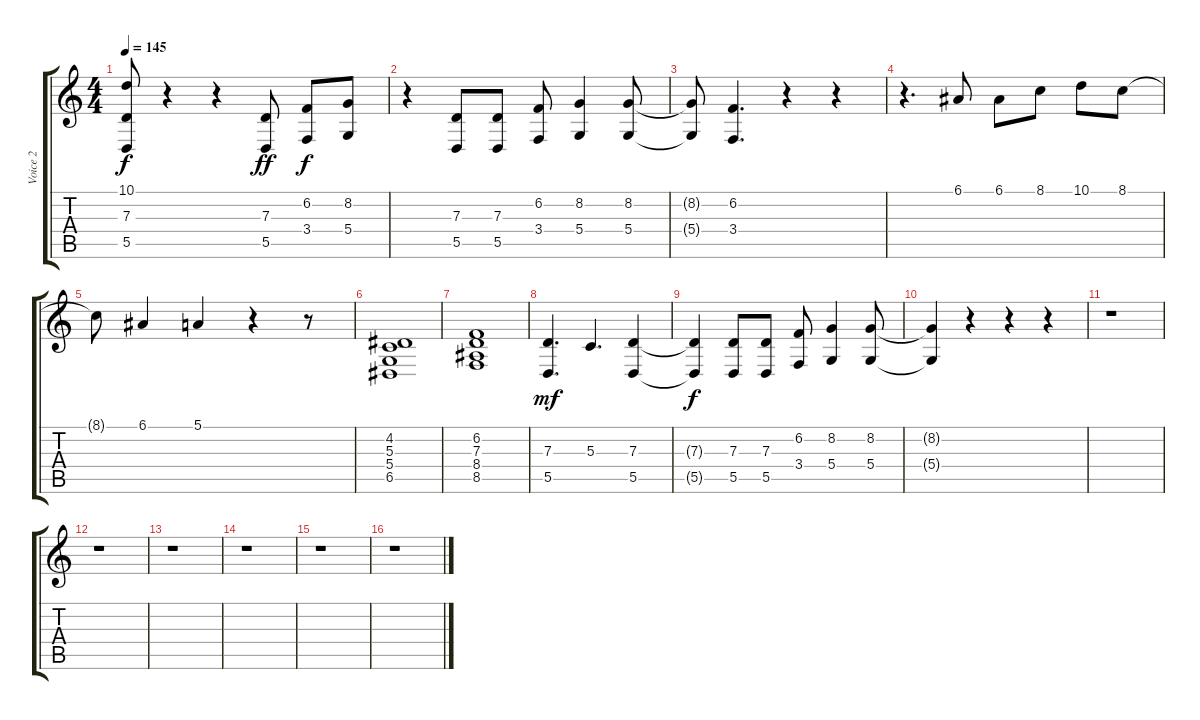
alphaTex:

\track ("Voice 2" "Voice 2") {instrument synthbrass1}
\staff {score tabs}
\tuning (E4 B3 G3 D3 A2 E2) {hide}
\ts (4 4)
\tempo 145
\clef g2
\ks c
(10.1{t} 7.3{t} 5.5{t}).8{dy f} r.4 r.4 (7.3 5.5).8{dy ff} (6.2 3.4).8{dy f} (8.2 5.4).8 |
r.4 (7.3 5.5).8 (7.3 5.5).8 (6.2 3.4).8 (8.2 5.4).4 (8.2 5.4).8 |
(8.2{t} 5.4{t}).8 (6.2 3.4).4{d} r.4 r.4 |
r.4{d} 6.1.8 6.1.8 8.1.8 10.1.8 8.1.8 |
8.1{t}.8 6.1.4 5.1.4 r.4 r.8 |
(4.2 5.3 5.4 6.5).1 |
(6.2 7.3 8.4 8.5).1 |
(7.3 5.5).4{d dy mf} 5.3.4{d} (7.3 5.5).4 |
(7.3{t} 5.5{t}).4{dy f} (7.3 5.5).8 (7.3 5.5).8 (6.2 3.4).8 (8.2 5.4).4 (8.2 5.4).8 |
(8.2{t} 5.4{t}).4 r.4 r.4 r.4 |
r.1 |
r.1 |
r.1 |
r.1 |
r.1 |
r.1
